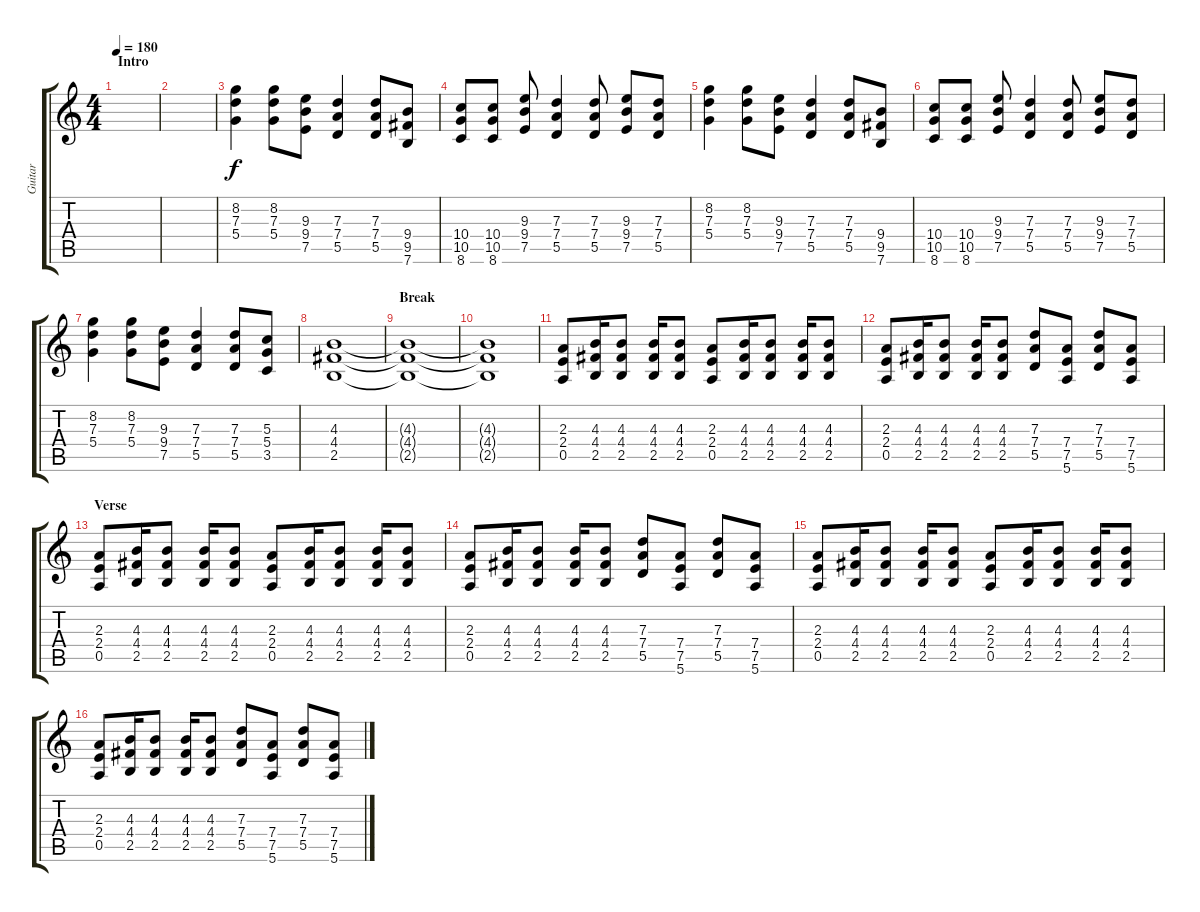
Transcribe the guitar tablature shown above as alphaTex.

\track ("Guitar" "Guitar") {instrument distortionguitar}
\staff {score tabs}
\tuning (E4 B3 G3 D3 A2 E2) {hide}
\ts (4 4)
\section ("" "Intro")
\tempo 180
\clef g2
\ks c
|
|
(8.2 7.3 5.4).4 (8.2 7.3 5.4).8 (9.3 9.4 7.5).8 (7.3 7.4 5.5).4 (7.3 7.4 5.5).8 (9.4 9.5 7.6).8 |
(10.4 10.5 8.6).8 (10.4 10.5 8.6).8 (9.3 9.4 7.5).8 (7.3 7.4 5.5).4 (7.3 7.4 5.5).8 (9.3 9.4 7.5).8 (7.3 7.4 5.5).8 |
(8.2 7.3 5.4).4 (8.2 7.3 5.4).8 (9.3 9.4 7.5).8 (7.3 7.4 5.5).4 (7.3 7.4 5.5).8 (9.4 9.5 7.6).8 |
(10.4 10.5 8.6).8 (10.4 10.5 8.6).8 (9.3 9.4 7.5).8 (7.3 7.4 5.5).4 (7.3 7.4 5.5).8 (9.3 9.4 7.5).8 (7.3 7.4 5.5).8 |
(8.2 7.3 5.4).4 (8.2 7.3 5.4).8 (9.3 9.4 7.5).8 (7.3 7.4 5.5).4 (7.3 7.4 5.5).8 (5.3 5.4 3.5).8 |
(4.3 4.4 2.5).1{volume 0} |
\section ("" "Break")
(4.3{t} 4.4{t} 2.5{t}).1 |
(4.3{t} 4.4{t} 2.5{t}).1 |
\section ("" "")
(2.3 2.4 0.5).8{volume 16} (4.3 4.4 2.5).16 (4.3 4.4 2.5).8 (4.3 4.4 2.5).16 (4.3 4.4 2.5).8 (2.3 2.4 0.5).8 (4.3 4.4 2.5).16 (4.3 4.4 2.5).8 (4.3 4.4 2.5).16 (4.3 4.4 2.5).8 |
(2.3 2.4 0.5).8 (4.3 4.4 2.5).16 (4.3 4.4 2.5).8 (4.3 4.4 2.5).16 (4.3 4.4 2.5).8 (7.3 7.4 5.5).8 (7.4 7.5 5.6).8 (7.3 7.4 5.5).8 (7.4 7.5 5.6).8 |
\section ("" "Verse")
(2.3 2.4 0.5).8 (4.3 4.4 2.5).16 (4.3 4.4 2.5).8 (4.3 4.4 2.5).16 (4.3 4.4 2.5).8 (2.3 2.4 0.5).8 (4.3 4.4 2.5).16 (4.3 4.4 2.5).8 (4.3 4.4 2.5).16 (4.3 4.4 2.5).8 |
(2.3 2.4 0.5).8 (4.3 4.4 2.5).16 (4.3 4.4 2.5).8 (4.3 4.4 2.5).16 (4.3 4.4 2.5).8 (7.3 7.4 5.5).8 (7.4 7.5 5.6).8 (7.3 7.4 5.5).8 (7.4 7.5 5.6).8 |
(2.3 2.4 0.5).8 (4.3 4.4 2.5).16 (4.3 4.4 2.5).8 (4.3 4.4 2.5).16 (4.3 4.4 2.5).8 (2.3 2.4 0.5).8 (4.3 4.4 2.5).16 (4.3 4.4 2.5).8 (4.3 4.4 2.5).16 (4.3 4.4 2.5).8 |
(2.3 2.4 0.5).8 (4.3 4.4 2.5).16 (4.3 4.4 2.5).8 (4.3 4.4 2.5).16 (4.3 4.4 2.5).8 (7.3 7.4 5.5).8 (7.4 7.5 5.6).8 (7.3 7.4 5.5).8 (7.4 7.5 5.6).8
